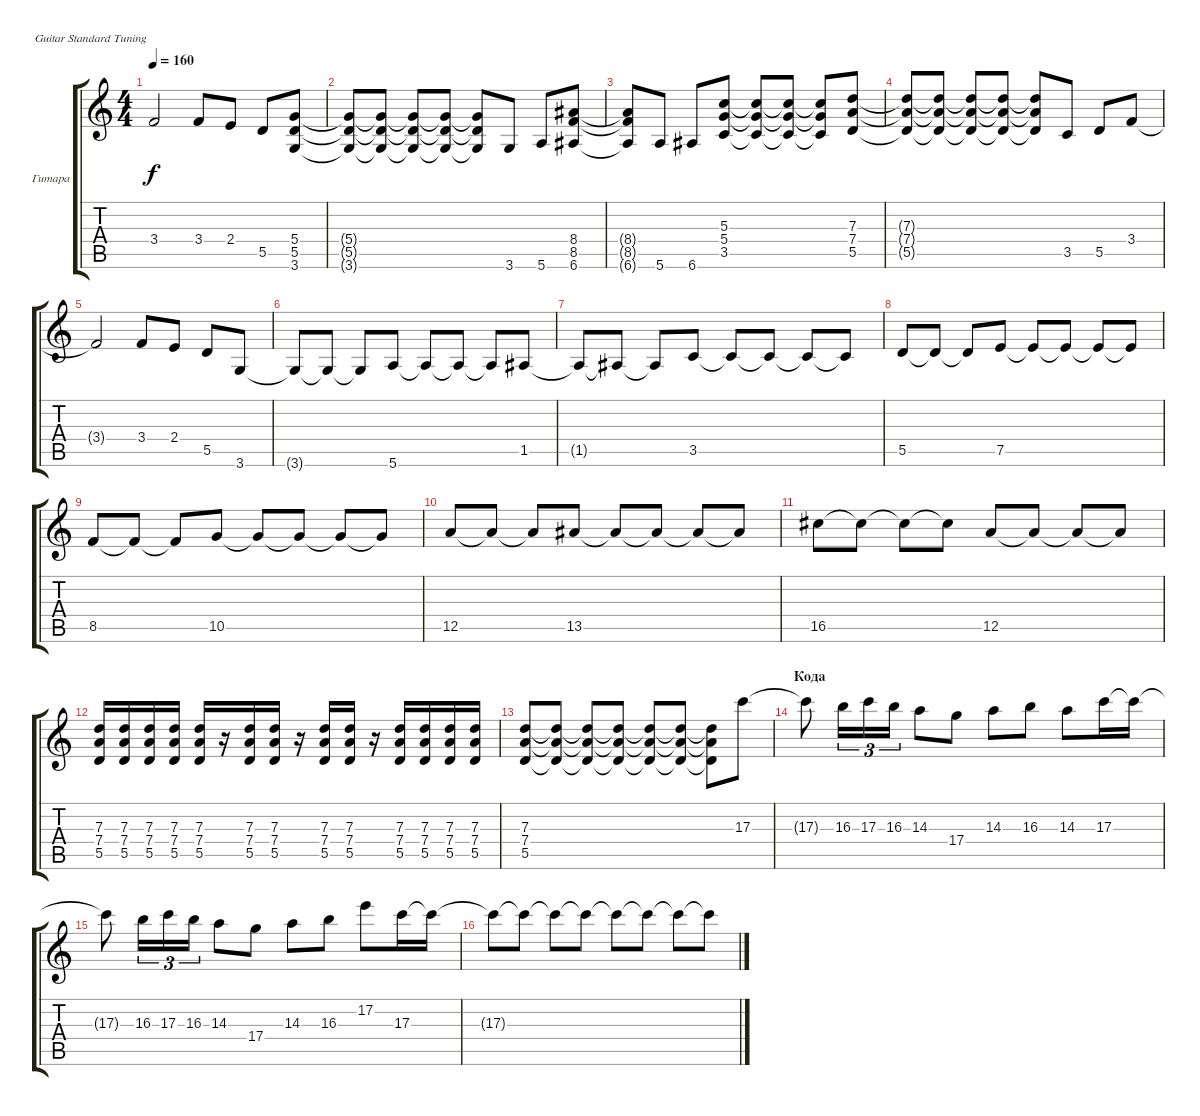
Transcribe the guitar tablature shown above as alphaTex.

\bracketExtendMode groupsimilarinstruments
\firstSystemTrackNameOrientation horizontal
\otherSystemsTrackNameOrientation horizontal
\track ("Владимир Холстинин" "Гитара") {instrument distortionguitar}
\staff {score tabs}
\tuning (E4 B3 G3 D3 A2 E2)
\ts (4 4)
\tempo 160
\clef g2
\ks c
3.4{t}.2{dy f} 3.4.8 2.4.8 5.5.8 (5.4 5.5 3.6).8 |
(5.4{t} 5.5{t} 3.6{t}).8 (5.4{t} 5.5{t} 3.6{t}).8 (5.4{t} 5.5{t} 3.6{t}).8 (5.4{t} 5.5{t} 3.6{t}).8 (5.4{t} 5.5{t} 3.6{t}).8 3.6.8 5.6.8 (8.4 8.5 6.6).8 |
(8.4{t} 8.5{t} 6.6{t}).8 5.6.8 6.6.8 (5.3 5.4 3.5).8 (5.3{t} 5.4{t} 3.5{t}).8 (5.3{t} 5.4{t} 3.5{t}).8 (5.3{t} 5.4{t} 3.5{t}).8 (7.3 7.4 5.5).8 |
(7.3{t} 7.4{t} 5.5{t}).8 (7.3{t} 7.4{t} 5.5{t}).8 (7.3{t} 7.4{t} 5.5{t}).8 (7.3{t} 7.4{t} 5.5{t}).8 (7.3{t} 7.4{t} 5.5{t}).8 3.5.8 5.5.8 3.4.8 |
3.4{t}.2 3.4.8 2.4.8 5.5.8 3.6.8 |
3.6{t}.8 3.6{t}.8 3.6{t}.8 5.6.8 5.6{t}.8 5.6{t}.8 5.6{t}.8 1.5.8 |
1.5{t}.8 1.5{t}.8 1.5{t}.8 3.5.8 3.5{t}.8 3.5{t}.8 3.5{t}.8 3.5{t}.8 |
5.5.8 5.5{t}.8 5.5{t}.8 7.5.8 7.5{t}.8 7.5{t}.8 7.5{t}.8 7.5{t}.8 |
8.5.8 8.5{t}.8 8.5{t}.8 10.5.8 10.5{t}.8 10.5{t}.8 10.5{t}.8 10.5{t}.8 |
12.5.8 12.5{t}.8 12.5{t}.8 13.5.8 13.5{t}.8 13.5{t}.8 13.5{t}.8 13.5{t}.8 |
16.5.8 16.5{t}.8 16.5{t}.8 16.5{t}.8 12.5.8 12.5{t}.8 12.5{t}.8 12.5{t}.8 |
(7.3 7.4 5.5).16 (7.3 7.4 5.5).16 (7.3 7.4 5.5).16 (7.3 7.4 5.5).16 (7.3 7.4 5.5).16 r.16 (7.3 7.4 5.5).16 (7.3 7.4 5.5).16 r.16 (7.3 7.4 5.5).16 (7.3 7.4 5.5).16 r.16 (7.3 7.4 5.5).16 (7.3 7.4 5.5).16 (7.3 7.4 5.5).16 (7.3 7.4 5.5).16 |
(7.3 7.4 5.5).8 (7.4{t} 7.3{t} 5.5{t}).8 (7.4{t} 7.3{t} 5.5{t}).8 (7.4{t} 7.3{t} 5.5{t}).8 (7.4{t} 7.3{t} 5.5{t}).8 (7.4{t} 7.3{t} 5.5{t}).8 (7.3{t} 7.4{t} 5.5{t}).8 17.3.8 |
\section ("" "Кода")
17.3{t}.8 16.3.16{tu (3 2)} 17.3.16{tu (3 2)} 16.3.16{tu (3 2)} 14.3.8 17.4.8 14.3.8 16.3.8 14.3.8 17.3.16 17.3{t}.16 |
17.3{t}.8 16.3.16{tu (3 2)} 17.3.16{tu (3 2)} 16.3.16{tu (3 2)} 14.3.8 17.4.8 14.3.8 16.3.8 17.2.8 17.3.16 17.3{t}.16 |
17.3{t}.8 17.3{t}.8 17.3{t}.8 17.3{t}.8 17.3{t}.8 17.3{t}.8 17.3{t}.8 17.3{t}.8
